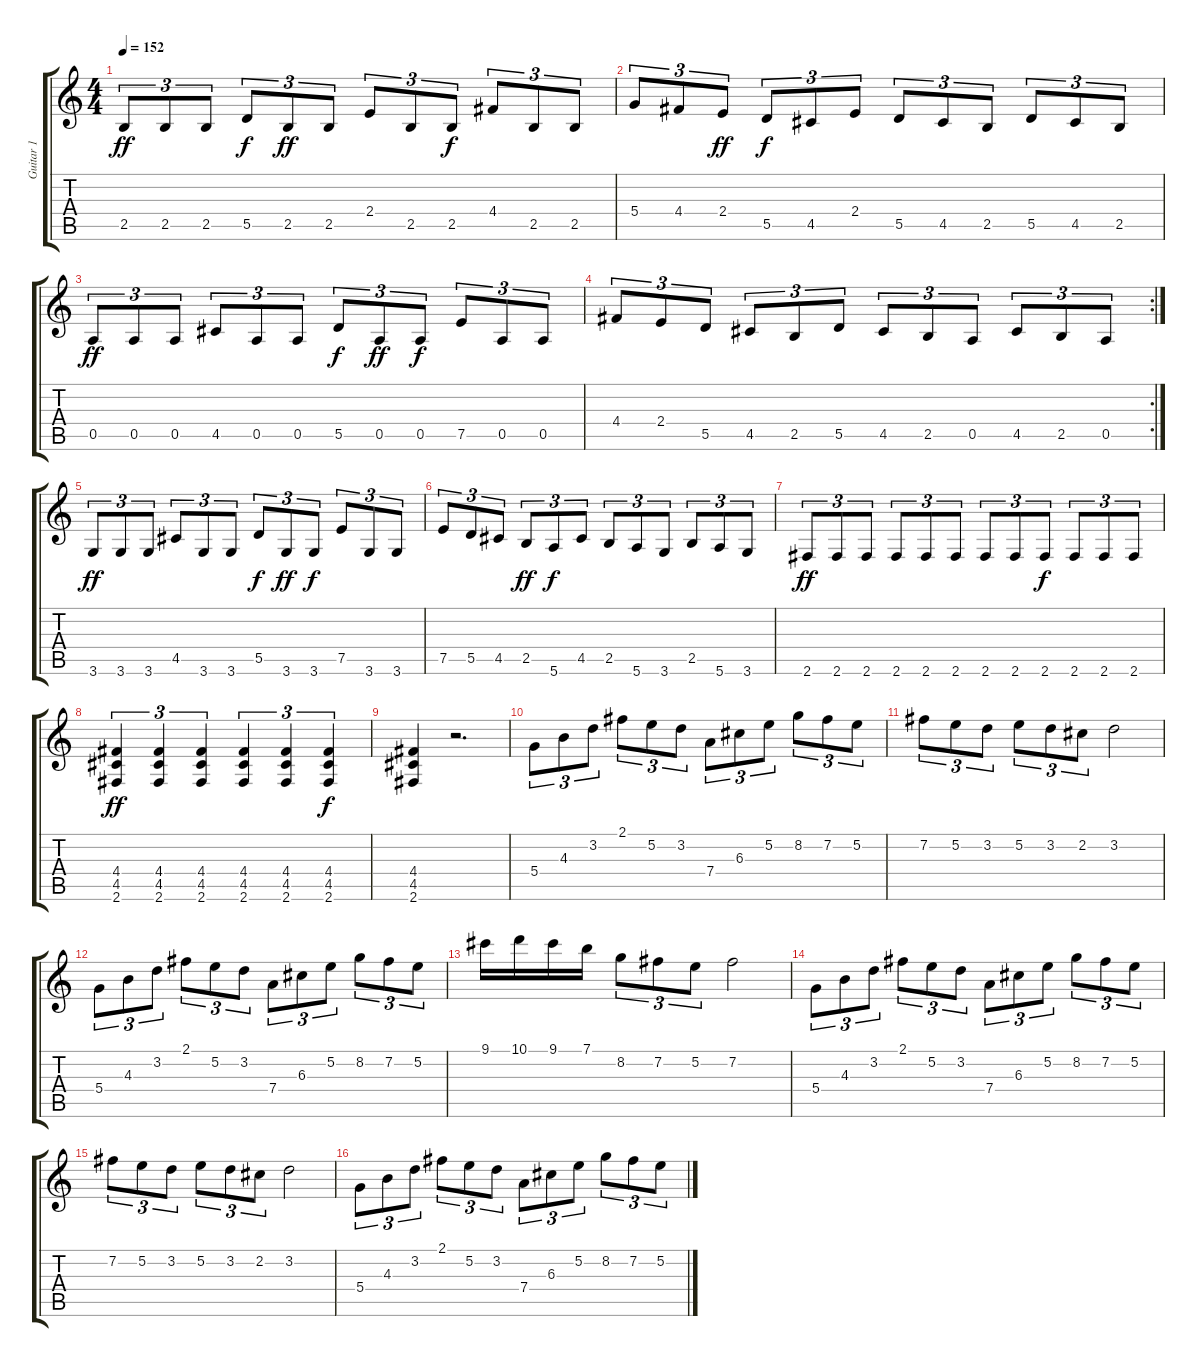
\track ("Guitar 1" "Guitar 1") {instrument distortionguitar}
\staff {score tabs}
\tuning (E4 B3 G3 D3 A2 E2) {hide}
\ts (4 4)
\tempo 152
\clef g2
\ks c
2.5.8{tu (3 2) dy ff instrument distortionguitar} 2.5.8{tu (3 2)} 2.5.8{tu (3 2)} 5.5.8{tu (3 2) dy f} 2.5.8{tu (3 2) dy ff} 2.5.8{tu (3 2)} 2.4.8{tu (3 2)} 2.5.8{tu (3 2)} 2.5.8{tu (3 2) dy f} 4.4.8{tu (3 2)} 2.5.8{tu (3 2)} 2.5.8{tu (3 2)} |
5.4.8{tu (3 2)} 4.4.8{tu (3 2)} 2.4.8{tu (3 2) dy ff} 5.5.8{tu (3 2) dy f} 4.5.8{tu (3 2)} 2.4.8{tu (3 2)} 5.5.8{tu (3 2)} 4.5.8{tu (3 2)} 2.5.8{tu (3 2)} 5.5.8{tu (3 2)} 4.5.8{tu (3 2)} 2.5.8{tu (3 2)} |
0.5.8{tu (3 2) dy ff} 0.5.8{tu (3 2)} 0.5.8{tu (3 2)} 4.5.8{tu (3 2)} 0.5.8{tu (3 2)} 0.5.8{tu (3 2)} 5.5.8{tu (3 2) dy f} 0.5.8{tu (3 2) dy ff} 0.5.8{tu (3 2) dy f} 7.5.8{tu (3 2)} 0.5.8{tu (3 2)} 0.5.8{tu (3 2)} |
\rc 2
4.4.8{tu (3 2)} 2.4.8{tu (3 2)} 5.5.8{tu (3 2)} 4.5.8{tu (3 2)} 2.5.8{tu (3 2)} 5.5.8{tu (3 2)} 4.5.8{tu (3 2)} 2.5.8{tu (3 2)} 0.5.8{tu (3 2)} 4.5.8{tu (3 2)} 2.5.8{tu (3 2)} 0.5.8{tu (3 2)} |
3.6.8{tu (3 2) dy ff} 3.6.8{tu (3 2)} 3.6.8{tu (3 2)} 4.5.8{tu (3 2)} 3.6.8{tu (3 2)} 3.6.8{tu (3 2)} 5.5.8{tu (3 2) dy f} 3.6.8{tu (3 2) dy ff} 3.6.8{tu (3 2) dy f} 7.5.8{tu (3 2)} 3.6.8{tu (3 2)} 3.6.8{tu (3 2)} |
7.5.8{tu (3 2)} 5.5.8{tu (3 2)} 4.5.8{tu (3 2)} 2.5.8{tu (3 2) dy ff} 5.6.8{tu (3 2) dy f} 4.5.8{tu (3 2)} 2.5.8{tu (3 2)} 5.6.8{tu (3 2)} 3.6.8{tu (3 2)} 2.5.8{tu (3 2)} 5.6.8{tu (3 2)} 3.6.8{tu (3 2)} |
2.6.8{tu (3 2) dy ff} 2.6.8{tu (3 2)} 2.6.8{tu (3 2)} 2.6.8{tu (3 2)} 2.6.8{tu (3 2)} 2.6.8{tu (3 2)} 2.6.8{tu (3 2)} 2.6.8{tu (3 2)} 2.6.8{tu (3 2) dy f} 2.6.8{tu (3 2)} 2.6.8{tu (3 2)} 2.6.8{tu (3 2)} |
(4.4 4.5 2.6).4{tu (3 2) dy ff} (4.4 4.5 2.6).4{tu (3 2)} (4.4 4.5 2.6).4{tu (3 2)} (4.4 4.5 2.6).4{tu (3 2)} (4.4 4.5 2.6).4{tu (3 2)} (4.4 4.5 2.6).4{tu (3 2) dy f} |
(4.4 4.5 2.6).4 r.2{d} |
5.4.8{tu (3 2)} 4.3.8{tu (3 2)} 3.2.8{tu (3 2)} 2.1.8{tu (3 2)} 5.2.8{tu (3 2)} 3.2.8{tu (3 2)} 7.4.8{tu (3 2)} 6.3.8{tu (3 2)} 5.2.8{tu (3 2)} 8.2.8{tu (3 2)} 7.2.8{tu (3 2)} 5.2.8{tu (3 2)} |
7.2.8{tu (3 2)} 5.2.8{tu (3 2)} 3.2.8{tu (3 2)} 5.2.8{tu (3 2)} 3.2.8{tu (3 2)} 2.2.8{tu (3 2)} 3.2.2 |
5.4.8{tu (3 2)} 4.3.8{tu (3 2)} 3.2.8{tu (3 2)} 2.1.8{tu (3 2)} 5.2.8{tu (3 2)} 3.2.8{tu (3 2)} 7.4.8{tu (3 2)} 6.3.8{tu (3 2)} 5.2.8{tu (3 2)} 8.2.8{tu (3 2)} 7.2.8{tu (3 2)} 5.2.8{tu (3 2)} |
9.1.16 10.1.16 9.1.16 7.1.16 8.2.8{tu (3 2)} 7.2.8{tu (3 2)} 5.2.8{tu (3 2)} 7.2.2 |
5.4.8{tu (3 2)} 4.3.8{tu (3 2)} 3.2.8{tu (3 2)} 2.1.8{tu (3 2)} 5.2.8{tu (3 2)} 3.2.8{tu (3 2)} 7.4.8{tu (3 2)} 6.3.8{tu (3 2)} 5.2.8{tu (3 2)} 8.2.8{tu (3 2)} 7.2.8{tu (3 2)} 5.2.8{tu (3 2)} |
7.2.8{tu (3 2)} 5.2.8{tu (3 2)} 3.2.8{tu (3 2)} 5.2.8{tu (3 2)} 3.2.8{tu (3 2)} 2.2.8{tu (3 2)} 3.2.2 |
5.4.8{tu (3 2)} 4.3.8{tu (3 2)} 3.2.8{tu (3 2)} 2.1.8{tu (3 2)} 5.2.8{tu (3 2)} 3.2.8{tu (3 2)} 7.4.8{tu (3 2)} 6.3.8{tu (3 2)} 5.2.8{tu (3 2)} 8.2.8{tu (3 2)} 7.2.8{tu (3 2)} 5.2.8{tu (3 2)}
